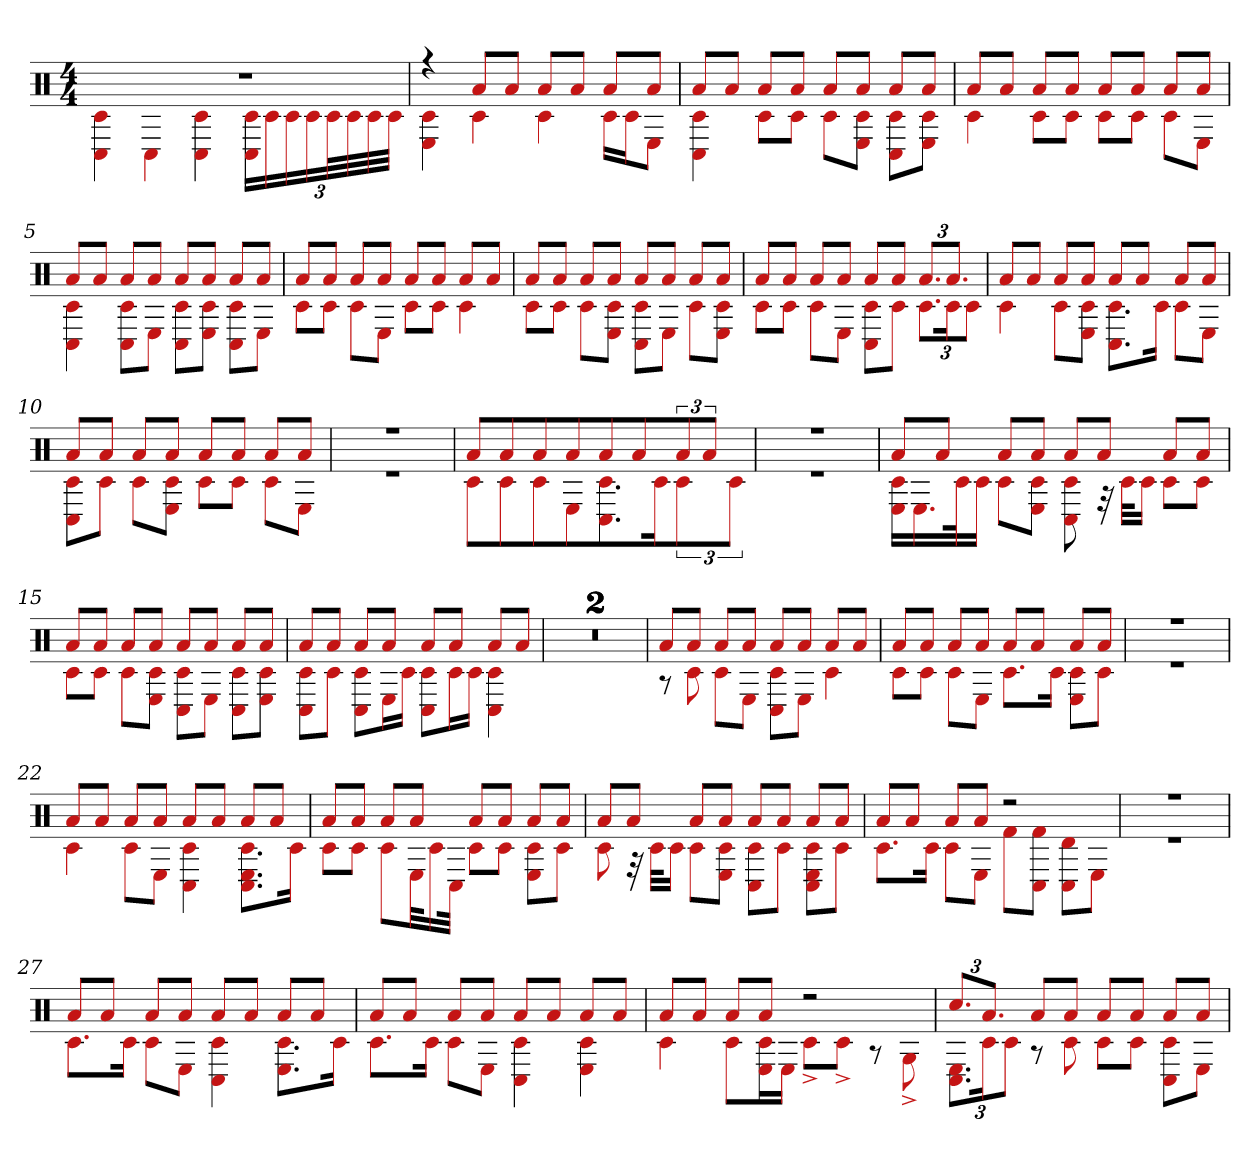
**kern
*part1
*staff1
*clefX
*k[]
*M4/4
=1
*^
1r	4C# 4c#
.	4C#
.	4C# 4c#
.	24C# 24c#LL
.	24c#
.	24c#
.	24c#
.	48c#L
.	48c#
.	48c#
.	48c#JJJ
=2	=2
4r	4c# 4E
8aL	4c#
8aJ	.
8aL	4c#
8aJ	.
8aL	16c#LL
.	16c#J
8aJ	8EJ
=3	=3
8aL	4C# 4c#
8aJ	.
8aL	8c#L
8aJ	8c#J
8aL	8c#L
8aJ	8E 8c#J
8aL	8C# 8c#L
8aJ	8E 8c#J
=4	=4
8aL	4c#
8aJ	.
8aL	8c#L
8aJ	8c#J
8aL	8c#L
8aJ	8c#J
8aL	8c#L
8aJ	8EJ
=5	=5
8aL	4c# 4C#
8aJ	.
8aL	8C# 8c#L
8aJ	8EJ
8aL	8C# 8c#L
8aJ	8E 8c#J
8aL	8C# 8c#L
8aJ	8EJ
=6	=6
8aL	8c#L
8aJ	8c#J
8aL	8c#L
8aJ	8EJ
8aL	8c#L
8aJ	8c#J
8aL	4c#
8aJ	.
=7	=7
8aL	8c#L
8aJ	8c#J
8aL	8c#L
8aJ	8E 8c#J
8aL	8C# 8c#L
8aJ	8EJ
8aL	8c#L
8aJ	8E 8c#J
=8	=8
8aL	8c#L
8aJ	8c#J
8aL	8c#L
8aJ	8EJ
8aL	8C# 8c#L
8aJ	8c#J
12.aL	12.c#L
12.aJ	24c#k
.	12c#J
=9	=9
8aL	4c#
8aJ	.
8aL	8c#L
8aJ	8E 8c#J
8aL	8.c# 8.C#L
8aJ	.
.	16c#Jk
8aL	8c#L
8aJ	8EJ
=10	=10
8aL	8c# 8C#L
8aJ	8c#J
8aL	8c#L
8aJ	8E 8c#J
8aL	8c#L
8aJ	8c#J
8aL	8c#L
8aJ	8EJ
=11	=11
1r	1r
=12	=12
8aL	8c#L
8aJ	8c#J
8aL	8c#L
8aJ	8EJ
8aL	8.C# 8.c#L
8aJ	.
.	16c#Jk
12aJ	6c#
6a	.
.	12c#J
=13	=13
1r	1r
=14	=14
8aL	16c# 16ELL
.	16.E
8aJ	.
.	32c#k
.	16c#JJ
8aL	8c#L
8aJ	8E 8c#J
8aL	8C# 8c#
8aJ	32r
.	32c#KLL
.	16c#JJ
8aL	8c#L
8aJ	8c#J
=15	=15
8aL	8c#L
8aJ	8c#J
8aL	8c#L
8aJ	8E 8c#J
8aL	8C# 8c#L
8aJ	8EJ
8aL	8c# 8C#L
8aJ	8E 8c#J
=16	=16
8aL	8c# 8C#L
8aJ	8c#J
8aL	8c# 8C#L
8aJ	16EL
.	16c#JJ
8aL	8c# 8C#L
8aJ	16c#L
.	16c#JJ
8aL	4C# 4c#
8aJ	.
=17	=17
1r	1r
=18	=18
1r	1r
=19	=19
8aL	8r
8aJ	8c#
8aL	8c#L
8aJ	8EJ
8aL	8c# 8C#L
8aJ	8EJ
8aL	4c#
8aJ	.
=20	=20
8aL	8c#L
8aJ	8c#J
8aL	8c#L
8aJ	8EJ
8aL	8.c#L
8aJ	.
.	16c#Jk
8aL	8E 8c#L
8aJ	8c#J
=21	=21
1r	1r
=22	=22
8aL	4c#
8aJ	.
8aL	8c#L
8aJ	8EJ
8aL	4C# 4c#
8aJ	.
8aL	8.c# 8.E 8.C#L
8aJ	.
.	16c#Jk
=23	=23
8aL	8c#L
8aJ	8c#J
8aL	8c#L
8aJ	32EkL
.	16c#
.	32C#JJk
8aL	8c#L
8aJ	8c#J
8aL	8c# 8EL
8aJ	8c#J
=24	=24
8aL	8c#
8aJ	32r
.	32c#KLL
.	16c#JJ
8aL	8c#L
8aJ	8E 8c#J
8aL	8C# 8c#L
8aJ	8c#J
8aL	8c# 8C# 8EL
8aJ	8c#J
=25	=25
8aL	8.c#L
8aJ	.
.	16c#Jk
8aL	8c#L
8aJ	8EJ
2r	8f#L
.	8C# 8f#J
.	8C# 8dL
.	8EJ
=26	=26
1r	1r
=27	=27
8aL	8.c#L
8aJ	.
.	16c#Jk
8aL	8c#L
8aJ	8EJ
8aL	4C# 4c#
8aJ	.
8aL	8.E 8.c#L
8aJ	.
.	16c#Jk
=28	=28
8aL	8.c#L
8aJ	.
.	16c#Jk
8aL	8c#L
8aJ	8EJ
8aL	4C# 4c#
8aJ	.
8aL	4c# 4E
8aJ	.
=29	=29
8aL	4c#
8aJ	.
8aL	8c#L
8aJ	16c# 16EL
.	16EJJ
2r	8c#^L
.	8c#^J
.	8r
.	8G^
=30	=30
12.cc#L	12.C# 12.EL
12.aJ	24c#k
.	12c#J
8aL	8r
8aJ	8c#
8aL	8c#L
8aJ	8c#J
8aL	8C# 8c#L
8aJ	8EJ
*v	*v
=
*-
